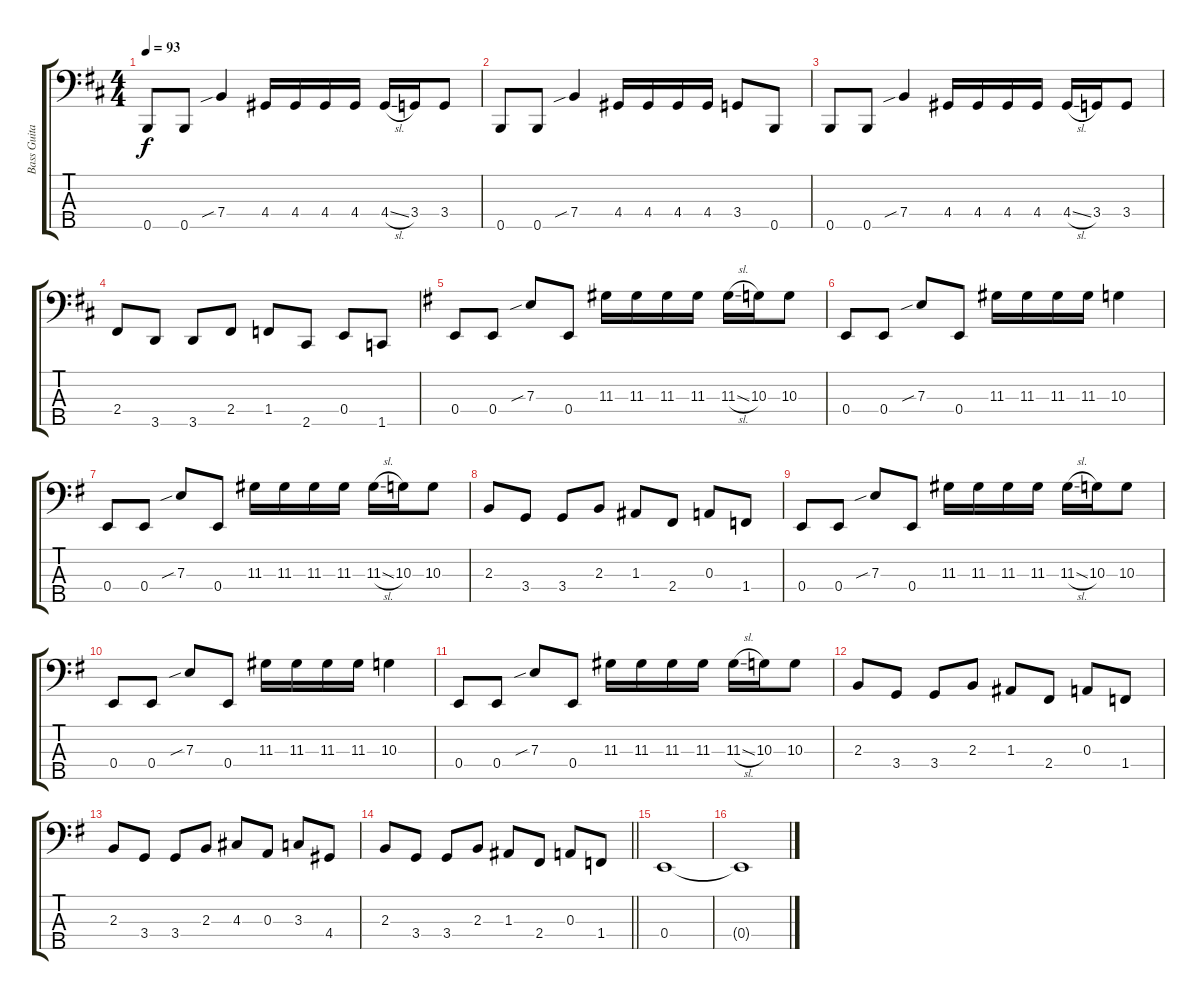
\track ("Bass Guitar - Arjen Lucassen" "Bass Guita") {instrument electricbassfinger}
\staff {score tabs}
\tuning (G2 D2 A1 E1 B0) {hide}
\ts (4 4)
\tempo 93
\clef f4
\ks bminor
0.5.8{dy f} 0.5.8 7.4{sib}.4 4.4.16 4.4.16 4.4.16 4.4.16 4.4{sl}.16 3.4.16 3.4.8 |
0.5.8 0.5.8 7.4{sib}.4 4.4.16 4.4.16 4.4.16 4.4.16 3.4.8 0.5.8 |
0.5.8 0.5.8 7.4{sib}.4 4.4.16 4.4.16 4.4.16 4.4.16 4.4{sl}.16 3.4.16 3.4.8 |
2.4.8 3.5.8 3.5.8 2.4.8 1.4.8 2.5.8 0.4.8 1.5.8 |
\ks eminor
0.4.8 0.4.8 7.3{sib}.8 0.4.8 11.3.16 11.3.16 11.3.16 11.3.16 11.3{sl}.16 10.3.16 10.3.8 |
0.4.8 0.4.8 7.3{sib}.8 0.4.8 11.3.16 11.3.16 11.3.16 11.3.16 10.3.4 |
0.4.8 0.4.8 7.3{sib}.8 0.4.8 11.3.16 11.3.16 11.3.16 11.3.16 11.3{sl}.16 10.3.16 10.3.8 |
2.3.8 3.4.8 3.4.8 2.3.8 1.3.8 2.4.8 0.3.8 1.4.8 |
0.4.8 0.4.8 7.3{sib}.8 0.4.8 11.3.16 11.3.16 11.3.16 11.3.16 11.3{sl}.16 10.3.16 10.3.8 |
0.4.8 0.4.8 7.3{sib}.8 0.4.8 11.3.16 11.3.16 11.3.16 11.3.16 10.3.4 |
0.4.8 0.4.8 7.3{sib}.8 0.4.8 11.3.16 11.3.16 11.3.16 11.3.16 11.3{sl}.16 10.3.16 10.3.8 |
2.3.8 3.4.8 3.4.8 2.3.8 1.3.8 2.4.8 0.3.8 1.4.8 |
2.3.8 3.4.8 3.4.8 2.3.8 4.3.8 0.3.8 3.3.8 4.4.8 |
\barLineRight lightlight
2.3.8 3.4.8 3.4.8 2.3.8 1.3.8 2.4.8 0.3.8 1.4.8 |
0.4.1{volume 0} |
0.4{t}.1
